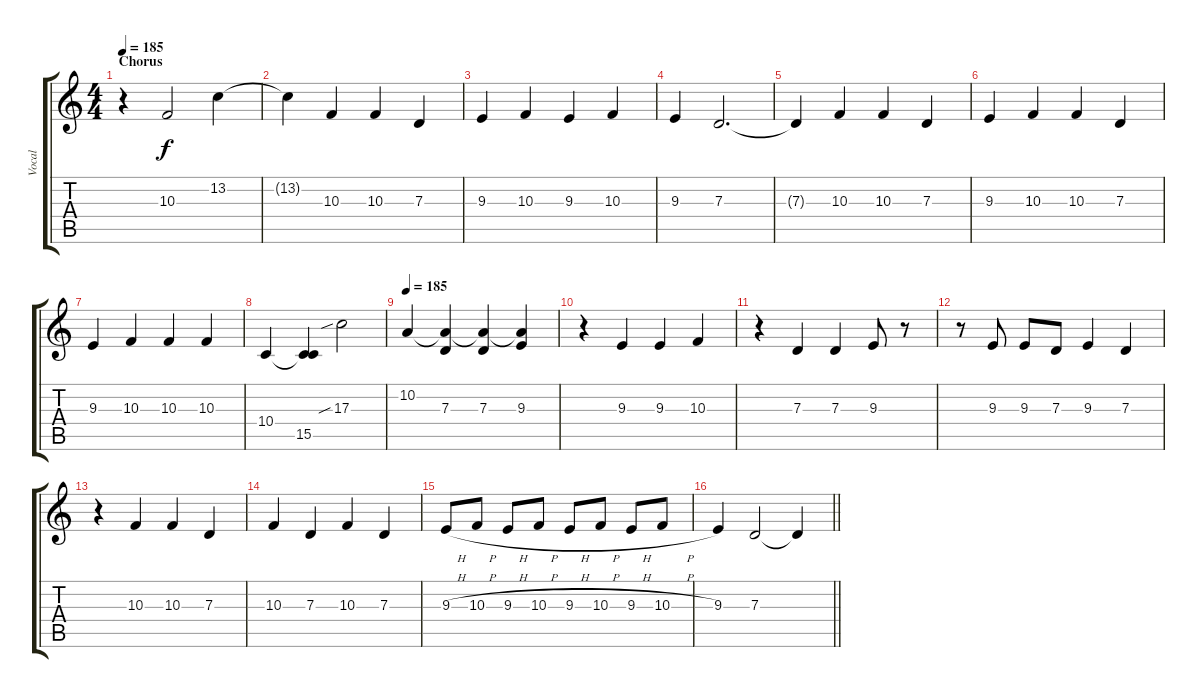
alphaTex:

\track ("Vocal" "Vocal") {instrument voiceoohs}
\staff {score tabs}
\tuning (E4 B3 G3 D3 A2 D2) {hide}
\ts (4 4)
\section ("" "Chorus")
\tempo 185
\clef g2
\ks c
r.4{dy f} 10.3.2 13.2.4 |
13.2{t}.4 10.3.4 10.3.4 7.3.4 |
9.3.4 10.3.4 9.3.4 10.3.4 |
9.3.4 7.3.2{d} |
7.3{t}.4 10.3.4 10.3.4 7.3.4 |
9.3.4 10.3.4 10.3.4 7.3.4 |
9.3.4 10.3.4 10.3.4 10.3.4 |
10.4.4 (10.4{t} 15.5).4 17.3{sib}.2 |
\tempo 185
10.2.4 (10.2{t} 7.3).4 (10.2{t} 7.3).4 (10.2{t} 9.3).4 |
r.4 9.3.4 9.3.4 10.3.4 |
r.4 7.3.4 7.3.4 9.3.8 r.8 |
r.8 9.3.8 9.3.8 7.3.8 9.3.4 7.3.4 |
r.4 10.3.4 10.3.4 7.3.4 |
10.3.4 7.3.4 10.3.4 7.3.4 |
9.3{h}.8 10.3{h}.8 9.3{h}.8 10.3{h}.8 9.3{h}.8 10.3{h}.8 9.3{h}.8 10.3{h}.8 |
\barLineRight lightlight
9.3.4 7.3.2 7.3{t}.4
